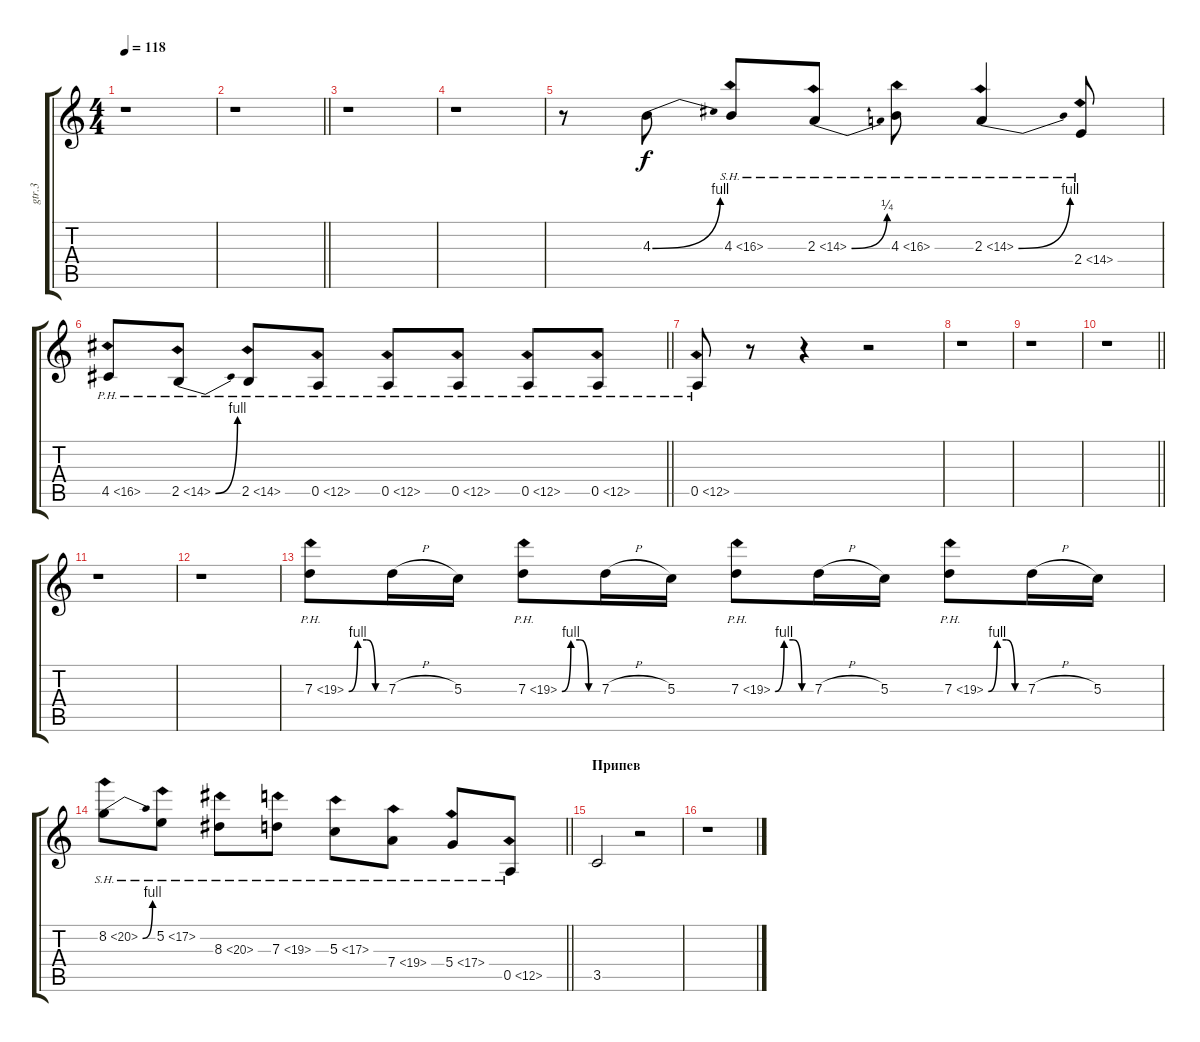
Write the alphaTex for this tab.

\track ("gtr.3" "gtr.3") {instrument distortionguitar}
\staff {score tabs}
\tuning (E4 B3 G3 D3 A2 E2) {hide}
\ts (4 4)
\tempo 118
\clef g2
\ks c
r.1{dy f} |
\barLineRight lightlight
r.1 |
r.1 |
r.1 |
r.8 4.3{be (bend 0 0 60 4)}.8 4.3{sh 12}.8 2.3{be (bend 0 0 60 1) sh 12}.8 4.3{sh 12}.8 2.3{be (bend 0 0 60 4) sh 12}.4 2.4{sh 12}.8 |
\barLineRight lightlight
4.5{ph 12}.8 2.5{be (bend 0 0 60 4) ph 12}.8 2.5{ph 12}.8 0.5{ph 12}.8 0.5{ph 12}.8 0.5{ph 12}.8 0.5{ph 12}.8 0.5{ph 12}.8 |
0.5{ph 12}.8 r.8 r.4 r.2 |
r.1 |
r.1 |
\barLineRight lightlight
r.1 |
r.1 |
r.1 |
7.3{be (custom 0 0 15 4 30 4 45 0 60 0) ph 12}.8 7.3{h}.16 5.3.16 7.3{be (custom 0 0 15 4 30 4 45 0 60 0) ph 12}.8 7.3{h}.16 5.3.16 7.3{be (custom 0 0 15 4 30 4 45 0 60 0) ph 12}.8 7.3{h}.16 5.3.16 7.3{be (custom 0 0 15 4 30 4 45 0 60 0) ph 12}.8 7.3{h}.16 5.3.16 |
\barLineRight lightlight
8.2{be (bend 0 0 60 4) sh 12}.8 5.2{sh 12}.8 8.3{sh 12}.8 7.3{sh 12}.8 5.3{sh 12}.8 7.4{sh 12}.8 5.4{sh 12}.8 0.5{sh 12}.8 |
\section ("" "Припев")
3.5.2 r.2 |
r.1
